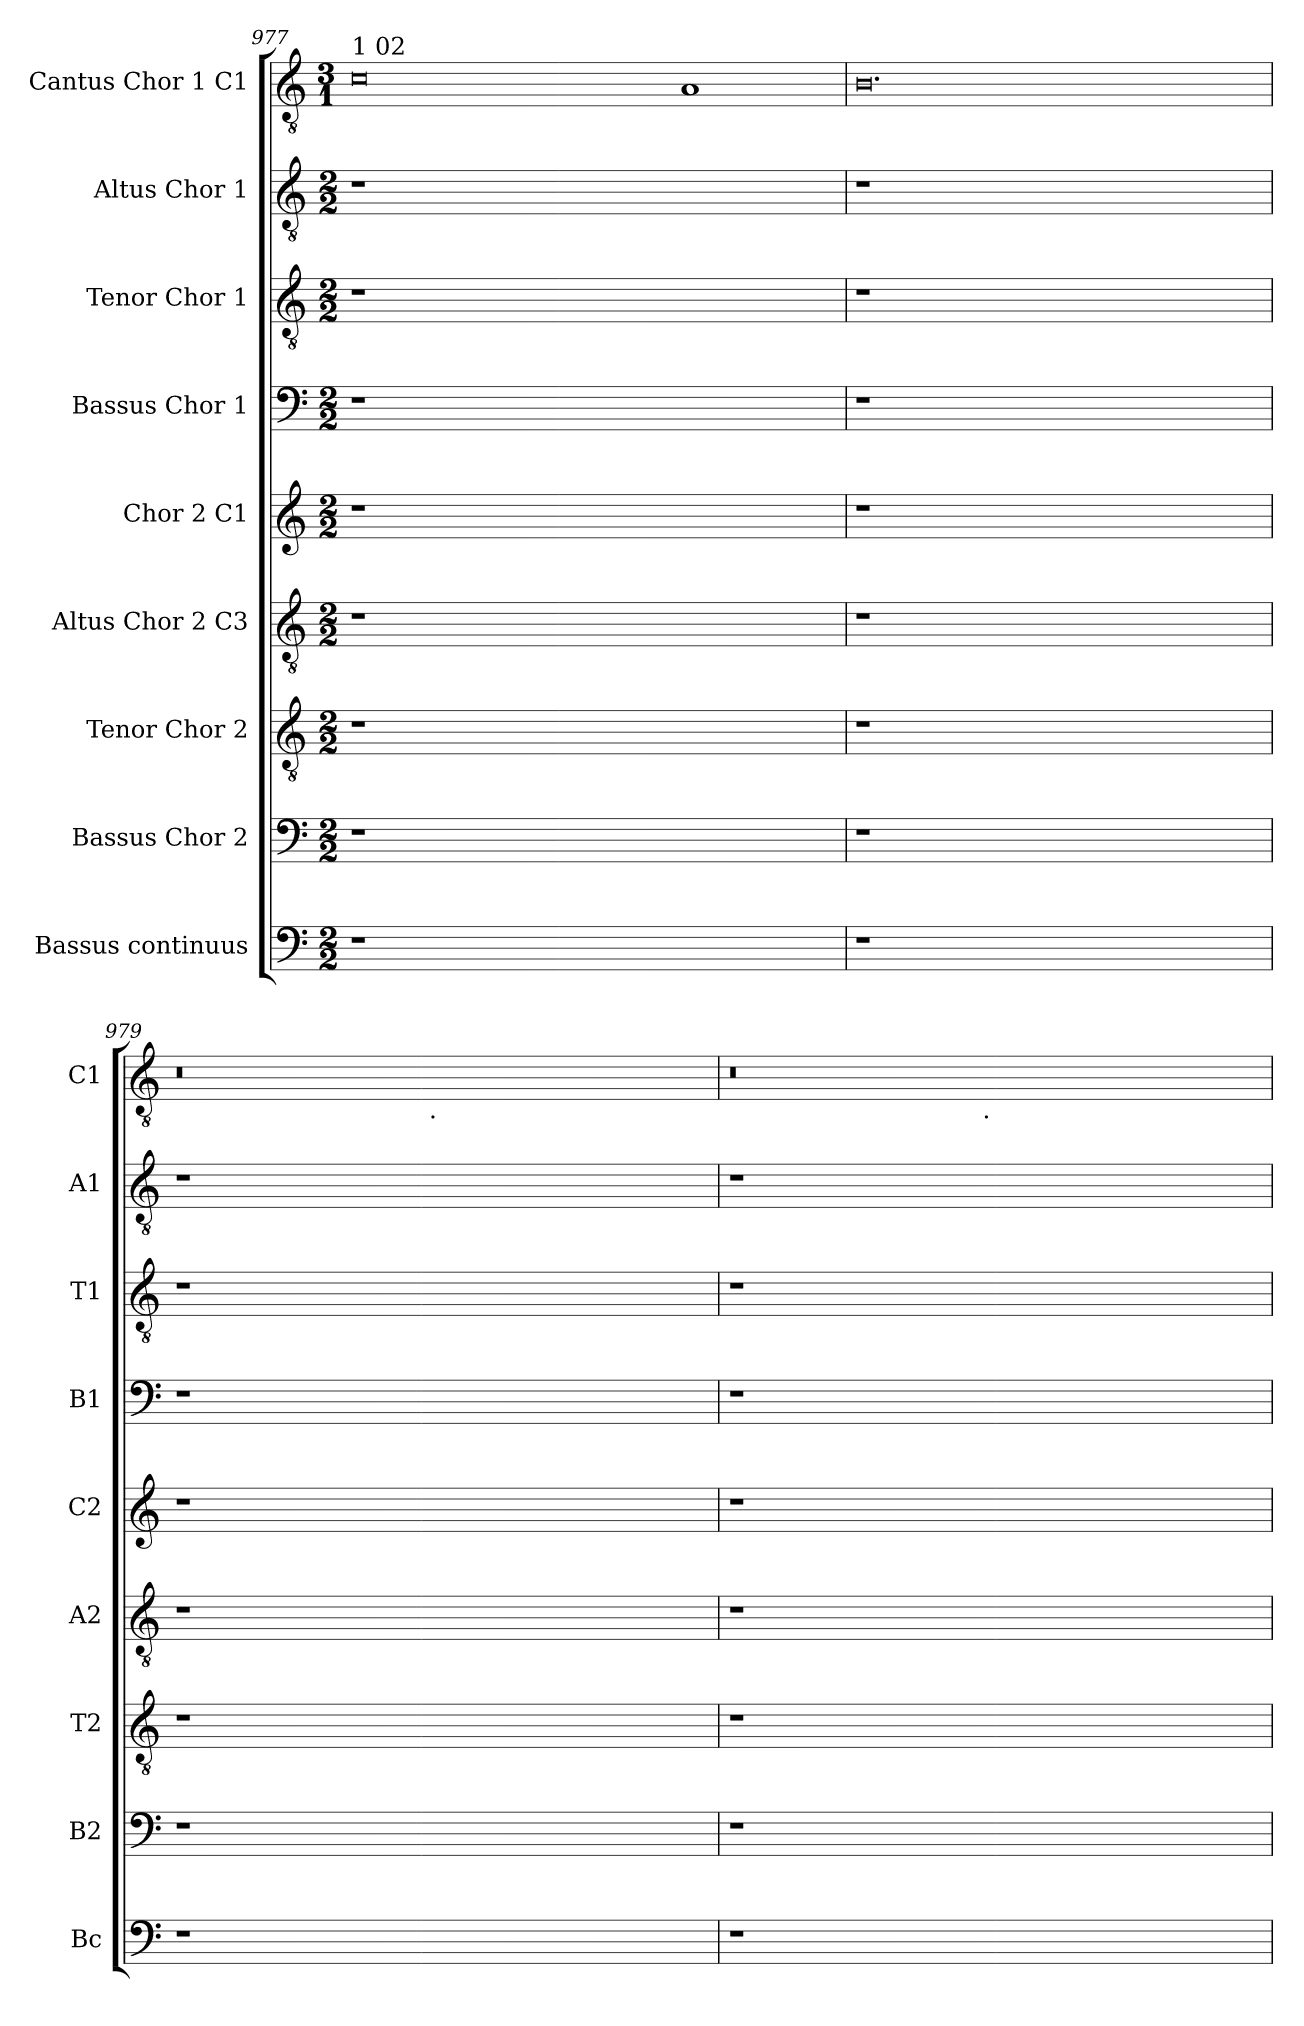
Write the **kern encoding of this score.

**kern	**kern	**kern	**kern	**kern	**kern	**kern	**kern	**kern
*part9	*part8	*part7	*part6	*part5	*part4	*part3	*part2	*part1
*staff9	*staff8	*staff7	*staff6	*staff5	*staff4	*staff3	*staff2	*staff1
*I"Bassus continuus	*I"Bassus Chor 2	*I"Tenor Chor 2	*I"Altus Chor 2 C3	*I"Chor 2 C1	*I"Bassus Chor 1	*I"Tenor Chor 1	*I"Altus Chor 1	*I"Cantus Chor 1 C1
*I'Bc	*I'B2	*I'T2	*I'A2	*I'C2	*I'B1	*I'T1	*I'A1	*I'C1
!!LO:LB:g=z
*clefF4	*clefF4	*clefGv2	*clefGv2	*clefG2	*clefF4	*clefGv2	*clefGv2	*clefGv2
*ITrd7c12	*	*	*	*	*	*	*	*
*k[]	*k[]	*k[]	*k[]	*k[]	*k[]	*k[]	*k[]	*k[]
*C:	*C:	*C:	*C:	*C:	*C:	*C:	*C:	*C:
*M2/2	*M2/2	*M2/2	*M2/2	*M2/2	*M2/2	*M2/2	*M2/2	*M3/1
=977	=977	=977	=977	=977	=977	=977	=977	=977
!	!	!	!	!	!	!	!	!LO:TX:a:t=1 02
1r	1r	1r	1r	1r	1r	1r	1r	0c
0ryy	0ryy	0ryy	0ryy	0ryy	0ryy	0ryy	0ryy	.
.	.	.	.	.	.	.	.	1A
=978	=978	=978	=978	=978	=978	=978	=978	=978
1r	1r	1r	1r	1r	1r	1r	1r	0.B
0ryy	0ryy	0ryy	0ryy	0ryy	0ryy	0ryy	0ryy	.
=979	=979	=979	=979	=979	=979	=979	=979	=979
*	*	*	*	*	*	*	*	*^
1r	1r	1r	1r	1r	1r	1r	1r	0.r	1ryy
0ryy	0ryy	0ryy	0ryy	0ryy	0ryy	0ryy	0ryy	.	4..ryy
!	!	!	!	!	!	!	!	!	!LO:TX:b:t=.
.	.	.	.	.	.	.	.	.	1ryy
.	.	.	.	.	.	.	.	.	2ryy
.	.	.	.	.	.	.	.	.	16ryy
=980	=980	=980	=980	=980	=980	=980	=980	=980	=980
1r	1r	1r	1r	1r	1r	1r	1r	0.r	1ryy
0ryy	0ryy	0ryy	0ryy	0ryy	0ryy	0ryy	0ryy	.	4..ryy
!	!	!	!	!	!	!	!	!	!LO:TX:b:t=.
.	.	.	.	.	.	.	.	.	1ryy
.	.	.	.	.	.	.	.	.	2ryy
.	.	.	.	.	.	.	.	.	16ryy
*	*	*	*	*	*	*	*	*v	*v
=	=	=	=	=	=	=	=	=
*-	*-	*-	*-	*-	*-	*-	*-	*-
